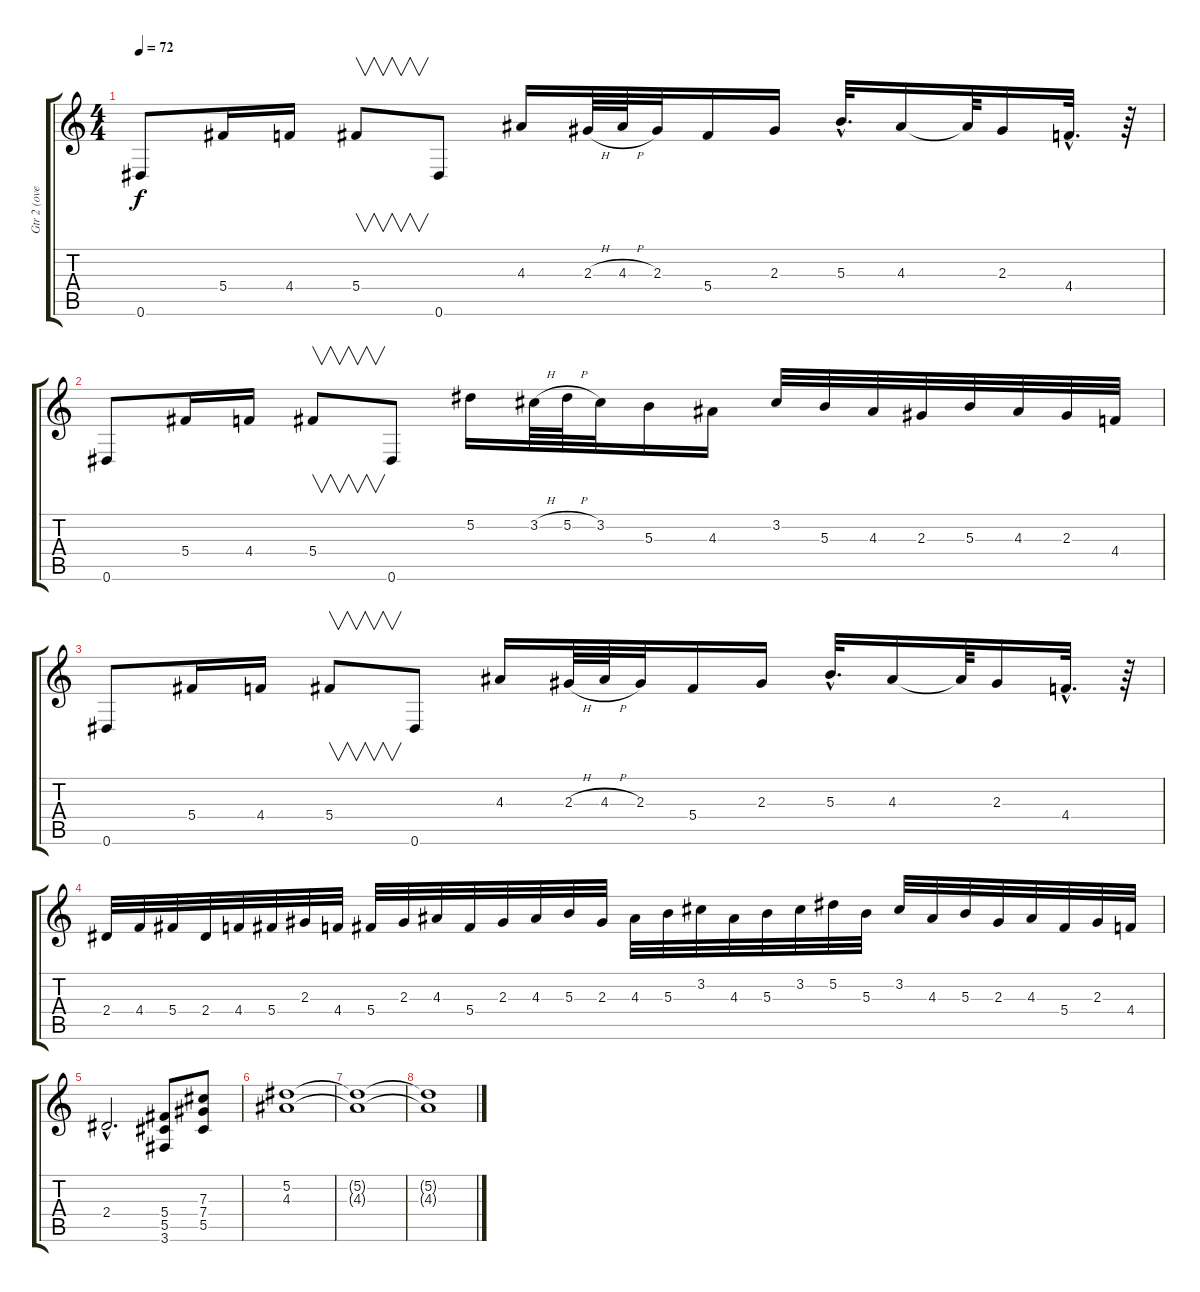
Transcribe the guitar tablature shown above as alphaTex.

\track ("Gtr 2 (overdrive)" "Gtr 2 (ove") {instrument overdrivenguitar}
\staff {score tabs}
\tuning (Eb4 Bb3 Gb3 Db3 Ab2 Eb2) {hide}
\ts (4 4)
\tempo 72
\clef g2
\ks c
0.6.8{dy f} 5.4.16 4.4.16 5.4.8{v} 0.6.8 4.3.16 2.3{h}.64 4.3{h}.64 2.3.32 5.4.16 2.3.16 5.3{hac}.32{d} 4.3.16 4.3{t}.64 2.3.16 4.4{hac}.32{d} r.64 |
0.6.8 5.4.16 4.4.16 5.4.8{v} 0.6.8 5.2.16 3.2{h}.64 5.2{h}.64 3.2.32 5.3.16 4.3.16 3.2.32 5.3.32 4.3.32 2.3.32 5.3.32 4.3.32 2.3.32 4.4.32 |
0.6.8 5.4.16 4.4.16 5.4.8{v} 0.6.8 4.3.16 2.3{h}.64 4.3{h}.64 2.3.32 5.4.16 2.3.16 5.3{hac}.32{d} 4.3.16 4.3{t}.64 2.3.16 4.4{hac}.32{d} r.64 |
2.4.32 4.4.32 5.4.32 2.4.32 4.4.32 5.4.32 2.3.32 4.4.32 5.4.32 2.3.32 4.3.32 5.4.32 2.3.32 4.3.32 5.3.32 2.3.32 4.3.32 5.3.32 3.2.32 4.3.32 5.3.32 3.2.32 5.2.32 5.3.32 3.2.32 4.3.32 5.3.32 2.3.32 4.3.32 5.4.32 2.3.32 4.4.32 |
2.4{hac}.2{d} (5.4 5.5 3.6).8 (7.3 7.4 5.5).8 |
(5.2 4.3).1 |
(5.2{t} 4.3{t}).1 |
(5.2{t} 4.3{t}).1
